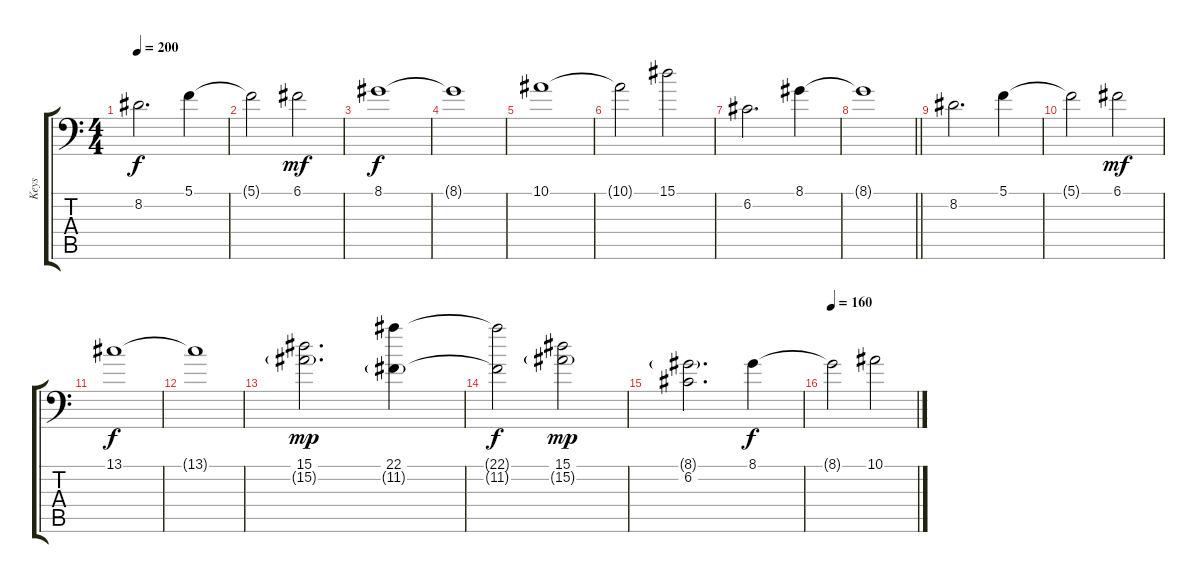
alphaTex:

\track ("Keys" "Keys") {instrument lead1square}
\staff {score tabs}
\tuning (C4 G3 Eb3 Bb2 F2 Bb1) {hide}
\ts (4 4)
\tempo 200
\clef f4
\ks c
8.2.2{d dy f volume 12 instrument lead2sawtooth} 5.1.4 |
5.1{t}.2 6.1.2{dy mf} |
8.1.1{dy f} |
8.1{t}.1 |
10.1.1 |
10.1{t}.2 15.1.2 |
6.2.2{d} 8.1.4 |
\barLineRight lightlight
8.1{t}.1 |
\section ("" "")
8.2.2{d volume 12 instrument lead2sawtooth} 5.1.4 |
5.1{t}.2 6.1.2{dy mf} |
13.1.1{dy f} |
13.1{t}.1 |
(15.1 15.2{g}).2{d dy mp} (22.1 11.2{g}).4 |
(22.1{t} 11.2{t}).2{dy f} (15.1 15.2{g}).2{dy mp} |
(8.1{g} 6.2).2{d} 8.1.4{dy f} |
\tempo 160
8.1{t}.2 10.1.2
